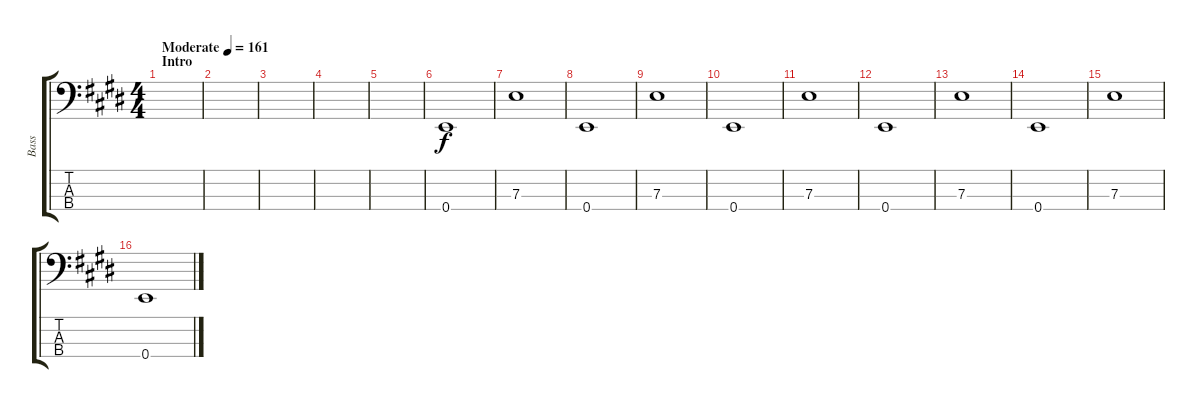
\track ("Bass" "Bass") {instrument electricbassfinger}
\staff {score tabs}
\tuning (G2 D2 A1 E1) {hide}
\ts (4 4)
\section ("" "Intro")
\tempo (161 "Moderate")
\clef f4
\ks e
|
|
|
|
|
0.4.1 |
7.3.1 |
0.4.1 |
7.3.1 |
0.4.1 |
7.3.1 |
0.4.1 |
7.3.1 |
0.4.1 |
7.3.1 |
0.4.1
